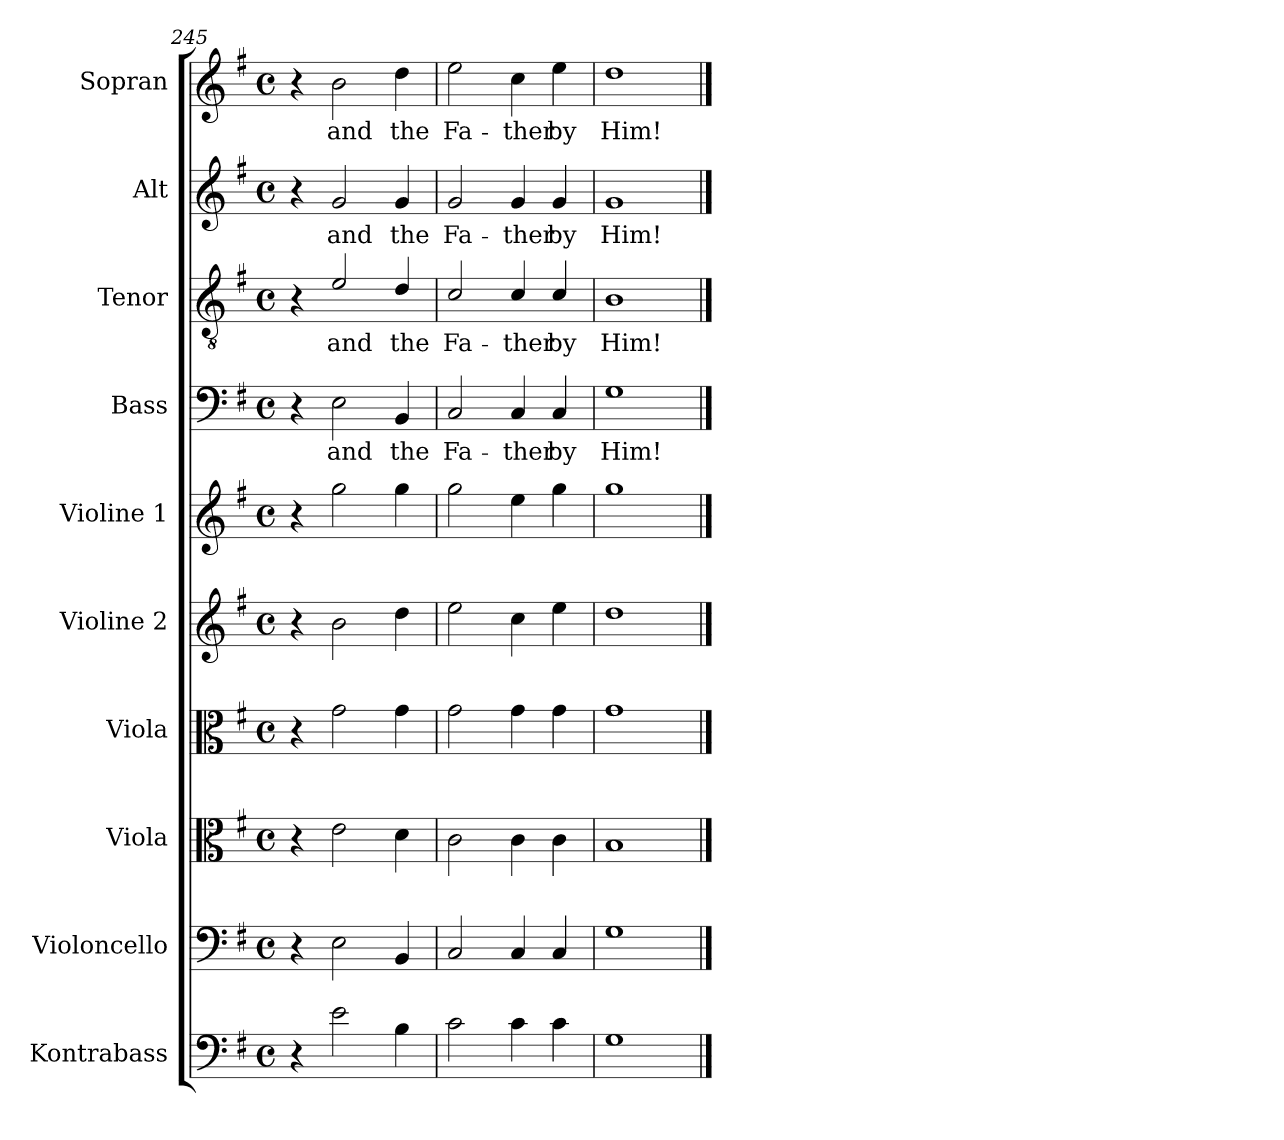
**kern	**kern	**kern	**kern	**kern	**kern	**kern	**text	**kern	**text	**kern	**text	**kern	**text
*part10	*part9	*part8	*part7	*part6	*part5	*part4	*part4	*part3	*part3	*part2	*part2	*part1	*part1
*staff10	*staff9	*staff8	*staff7	*staff6	*staff5	*staff4	*staff4	*staff3	*staff3	*staff2	*staff2	*staff1	*staff1
*I"Kontrabass	*I"Violoncello	*I"Viola	*I"Viola	*I"Violine 2	*I"Violine 1	*I"Bass	*	*I"Tenor	*	*I"Alt	*	*I"Sopran	*
*I'Kb.	*I'Vc.	*I'Vla.	*I'Vla.	*I'Vl. 2	*I'Vl. 1	*I'B.	*	*I'T.	*	*I'A.	*	*I'S.	*
*clefF4	*clefF4	*clefC3	*clefC3	*clefG2	*clefG2	*clefF4	*	*clefGv2	*	*clefG2	*	*clefG2	*
*ITrd7c12	*	*	*	*	*	*	*	*ITrd7c12	*	*	*	*	*
*k[f#]	*k[f#]	*k[f#]	*k[f#]	*k[f#]	*k[f#]	*k[f#]	*	*k[f#]	*	*k[f#]	*	*k[f#]	*
*G:	*G:	*G:	*G:	*G:	*G:	*G:	*	*G:	*	*G:	*	*G:	*
*M4/4	*M4/4	*M4/4	*M4/4	*M4/4	*M4/4	*M4/4	*	*M4/4	*	*M4/4	*	*M4/4	*
*met(c)	*met(c)	*met(c)	*met(c)	*met(c)	*met(c)	*met(c)	*	*met(c)	*	*met(c)	*	*met(c)	*
=245	=245	=245	=245	=245	=245	=245	=245	=245	=245	=245	=245	=245	=245
4r	4r	4r	4r	4r	4r	4r	.	4r	.	4r	.	4r	.
!	!	!	!	!	!	!	!LO:LY:b:color=#000000	!	!	!	!	!	!
!	!	!	!	!	!	!	!	!	!LO:LY:b:color=#000000	!	!	!	!
!	!	!	!	!	!	!	!	!	!	!	!LO:LY:b:color=#000000	!	!
!	!	!	!	!	!	!	!	!	!	!	!	!	!LO:LY:b:color=#000000
2Ei\	2Ei\	2ei\	2gi\	2bi\	2ggi\	2Ei\	and	2Ei/	and	2gi/	and	2bi\	and
!	!	!	!	!	!	!	!LO:LY:b:color=#000000	!	!	!	!	!	!
!	!	!	!	!	!	!	!	!	!LO:LY:b:color=#000000	!	!	!	!
!	!	!	!	!	!	!	!	!	!	!	!LO:LY:b:color=#000000	!	!
!	!	!	!	!	!	!	!	!	!	!	!	!	!LO:LY:b:color=#000000
4BBi\	4BBi/	4di\	4gi\	4ddi\	4ggi\	4BBi/	the	4Di/	the	4gi/	the	4ddi\	the
=246	=246	=246	=246	=246	=246	=246	=246	=246	=246	=246	=246	=246	=246
!	!	!	!	!	!	!	!LO:LY:b:color=#000000	!	!	!	!	!	!
!	!	!	!	!	!	!	!	!	!LO:LY:b:color=#000000	!	!	!	!
!	!	!	!	!	!	!	!	!	!	!	!LO:LY:b:color=#000000	!	!
!	!	!	!	!	!	!	!	!	!	!	!	!	!LO:LY:b:color=#000000
2Ci\	2Ci/	2ci\	2gi\	2eei\	2ggi\	2Ci/	Fa-	2Ci/	Fa-	2gi/	Fa-	2eei\	Fa-
!	!	!	!	!	!	!	!LO:LY:b:color=#000000	!	!	!	!	!	!
!	!	!	!	!	!	!	!	!	!LO:LY:b:color=#000000	!	!	!	!
!	!	!	!	!	!	!	!	!	!	!	!LO:LY:b:color=#000000	!	!
!	!	!	!	!	!	!	!	!	!	!	!	!	!LO:LY:b:color=#000000
4Ci\	4Ci/	4ci\	4gi\	4cci\	4eei\	4Ci/	-ther	4Ci/	-ther	4gi/	-ther	4cci\	-ther
!	!	!	!	!	!	!	!LO:LY:b:color=#000000	!	!	!	!	!	!
!	!	!	!	!	!	!	!	!	!LO:LY:b:color=#000000	!	!	!	!
!	!	!	!	!	!	!	!	!	!	!	!LO:LY:b:color=#000000	!	!
!	!	!	!	!	!	!	!	!	!	!	!	!	!LO:LY:b:color=#000000
4Ci\	4Ci/	4ci\	4gi\	4eei\	4ggi\	4Ci/	by	4Ci/	by	4gi/	by	4eei\	by
=247	=247	=247	=247	=247	=247	=247	=247	=247	=247	=247	=247	=247	=247
!	!	!	!	!	!	!	!LO:LY:b:color=#000000	!	!	!	!	!	!
!	!	!	!	!	!	!	!	!	!LO:LY:b:color=#000000	!	!	!	!
!	!	!	!	!	!	!	!	!	!	!	!LO:LY:b:color=#000000	!	!
!	!	!	!	!	!	!	!	!	!	!	!	!	!LO:LY:b:color=#000000
1GGi	1Gi	1Bi	1gi	1ddi	1ggi	1Gi	Him!	1BBi	Him!	1gi	Him!	1ddi	Him!
==	==	==	==	==	==	==	==	==	==	==	==	==	==
*-	*-	*-	*-	*-	*-	*-	*-	*-	*-	*-	*-	*-	*-
